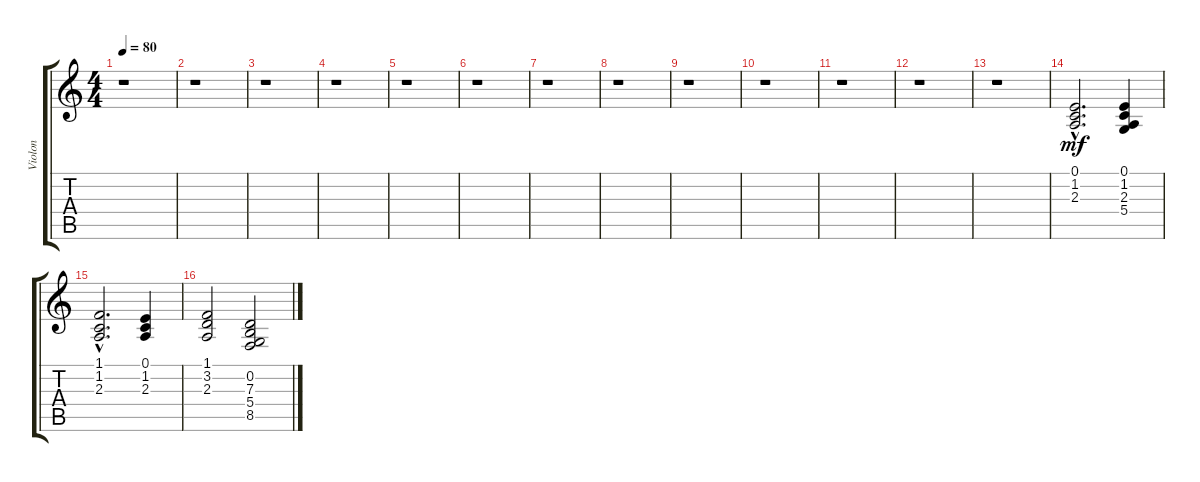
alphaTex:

\track ("Violon" "Violon") {instrument violin}
\staff {score tabs}
\tuning (E4 B3 G3 D3 A2 E2) {hide}
\ts (4 4)
\tempo 80
\clef g2
\ks c
r.1{dy mp} |
r.1 |
r.1 |
r.1 |
r.1 |
r.1 |
r.1 |
r.1 |
r.1 |
r.1 |
r.1 |
r.1 |
r.1 |
(0.1{hac} 1.2{hac} 2.3{hac}).2{d dy mf} (0.1 1.2 2.3 5.4).4 |
(1.1{hac} 1.2{hac} 2.3{hac}).2{d} (0.1 1.2 2.3).4 |
(1.1 3.2 2.3).2 (0.2 7.3 5.4 8.5).2
